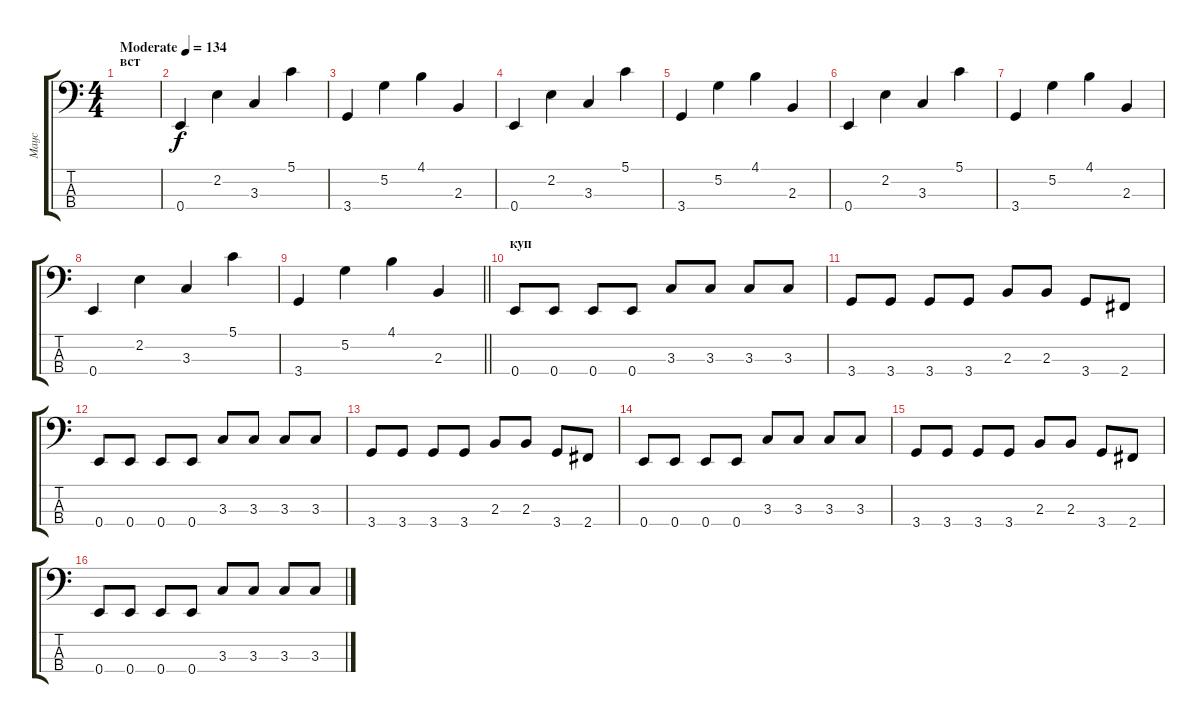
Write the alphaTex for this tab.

\track ("Маус" "Маус") {instrument electricbassfinger}
\staff {score tabs}
\tuning (G2 D2 A1 E1) {hide}
\ts (4 4)
\section ("" "вст")
\tempo (134 "Moderate")
\clef f4
\ks c
|
0.4.4 2.2.4 3.3.4 5.1.4 |
3.4.4 5.2.4 4.1.4 2.3.4 |
0.4.4 2.2.4 3.3.4 5.1.4 |
3.4.4 5.2.4 4.1.4 2.3.4 |
0.4.4 2.2.4 3.3.4 5.1.4 |
3.4.4 5.2.4 4.1.4 2.3.4 |
0.4.4 2.2.4 3.3.4 5.1.4 |
\barLineRight lightlight
3.4.4 5.2.4 4.1.4 2.3.4 |
\section ("" "куп")
0.4.8 0.4.8 0.4.8 0.4.8 3.3.8 3.3.8 3.3.8 3.3.8 |
3.4.8 3.4.8 3.4.8 3.4.8 2.3.8 2.3.8 3.4.8 2.4.8 |
0.4.8 0.4.8 0.4.8 0.4.8 3.3.8 3.3.8 3.3.8 3.3.8 |
3.4.8 3.4.8 3.4.8 3.4.8 2.3.8 2.3.8 3.4.8 2.4.8 |
0.4.8 0.4.8 0.4.8 0.4.8 3.3.8 3.3.8 3.3.8 3.3.8 |
3.4.8 3.4.8 3.4.8 3.4.8 2.3.8 2.3.8 3.4.8 2.4.8 |
0.4.8 0.4.8 0.4.8 0.4.8 3.3.8 3.3.8 3.3.8 3.3.8
